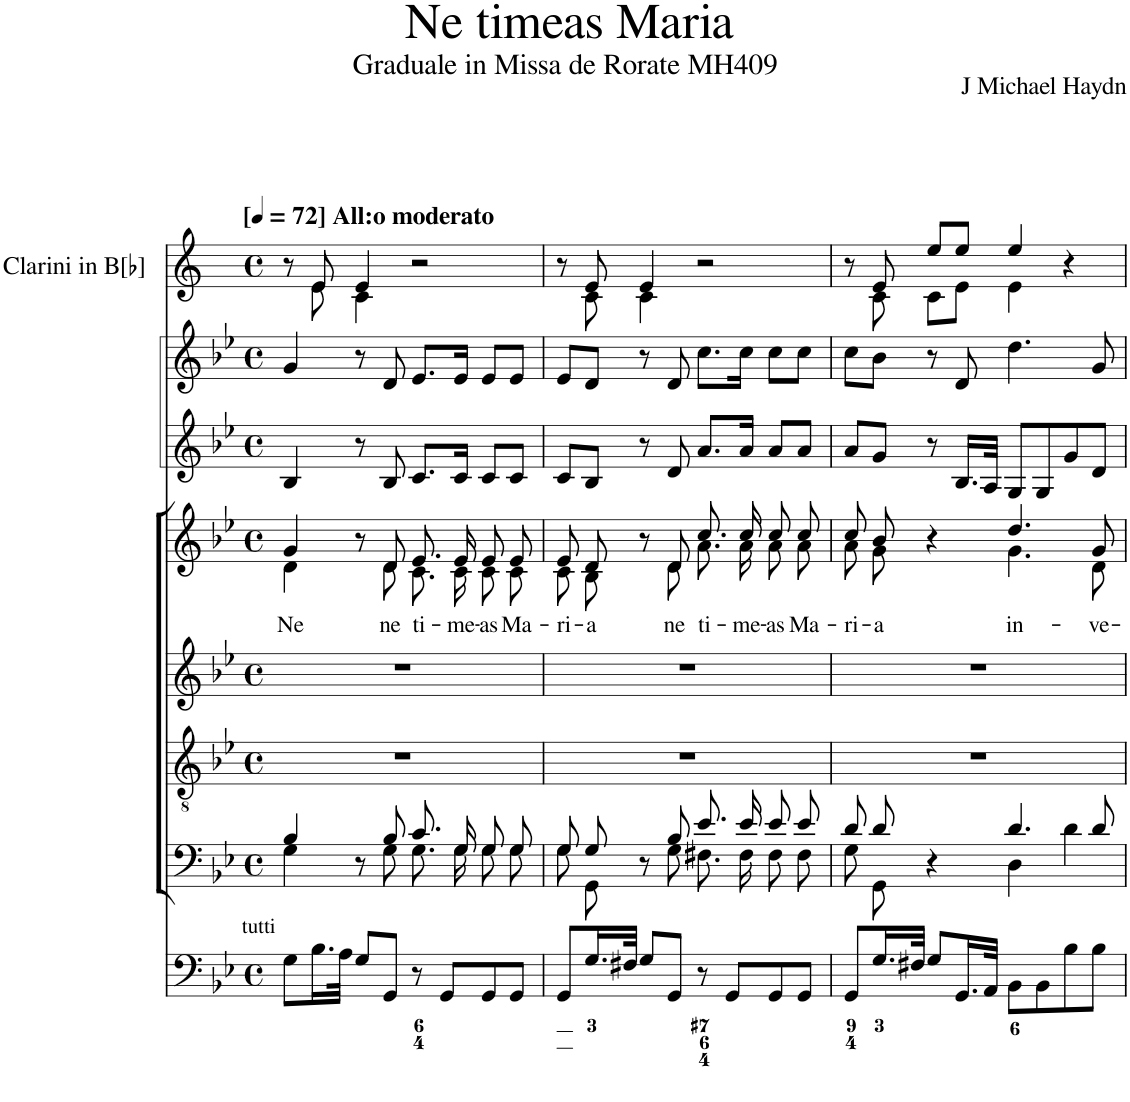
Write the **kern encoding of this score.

**kern	**kern	**kern	**kern	**kern	**text	**kern	**kern	**kern
*part8	*part7	*part6	*part5	*part4	*part4	*part3	*part2	*part1
*staff8	*staff7	*staff6	*staff5	*staff4	*staff4	*staff3	*staff2	*staff1
*I"Organ	*I"Voice	*I"Tenor	*I"Alto	*I"Voice	*	*I"Violin	*I"Violin	*I"Clarini in B[b]
*	*	*	*	*	*	*I'Vln	*I'Vln	*
*clefF4	*clefF4	*clefGv2	*clefG2	*clefG2	*	*clefG2	*clefG2	*clefG2
*	*	*	*	*	*	*	*	*Trd1c2
*k[b-e-]	*k[b-e-]	*k[b-e-]	*k[b-e-]	*k[b-e-]	*	*k[b-e-]	*k[b-e-]	*k[]
*M4/4	*M4/4	*M4/4	*M4/4	*M4/4	*	*M4/4	*M4/4	*M4/4
*met(c)	*met(c)	*met(c)	*met(c)	*met(c)	*	*met(c)	*met(c)	*met(c)
*MM72	*MM72	*MM72	*MM72	*MM72	*	*MM72	*MM72	*MM72
=1	=1	=1	=1	=1	=1	=1	=1	=1
*	*^	*	*	*	*	*	*	*
!	!	!	!	!	!	!	!	!	!LO:TX:a:B:t=[
!	!	!	!	!	!	!	!	!	!LO:TX:a:B:t=] All&colon;o moderato
!LO:TX:a:t=tutti	!	!	!	!	!	!	!	!	!
!	!	!	!	!	!	!LO:LY:b	!	!	!
*	*	*	*	*	*^	*	*	*	*^
8G\L	4B-/	4G\	1r	1r	4g/	4d\	Ne	4B-/	4g/	8r	8ryy
16.B-\L	.	.	.	.	.	.	.	.	.	8e/	8e\
32A\JJk	.	.	.	.	.	.	.	.	.	.	.
8G/L	8r	8ryy	.	.	8r	8ryy	.	8r	8r	4e/	4c\
!	!	!	!	!	!	!	!LO:LY:b	!	!	!	!
8GG/J	8B-/	8G\	.	.	8d/	8d\	ne	8B-/	8d/	.	.
!	!	!	!	!	!	!	!LO:LY:b	!	!	!	!
8r	8.c/L	8.G\L	.	.	8.e-/L	8.c\L	ti-	8.c/L	8.e-/L	2r	2ryy
8GG/L	.	.	.	.	.	.	.	.	.	.	.
!	!	!	!	!	!	!	!LO:LY:b	!	!	!	!
.	16G/Jk	16G\Jk	.	.	16e-/Jk	16c\Jk	-me-	16c/Jk	16e-/Jk	.	.
!	!	!	!	!	!	!	!LO:LY:b	!	!	!	!
8GG/	8G/L	8G\L	.	.	8e-/L	8c\L	-as	8c/L	8e-/L	.	.
!	!	!	!	!	!	!	!LO:LY:b	!	!	!	!
8GG/J	8G/J	8G\J	.	.	8e-/J	8c\J	Ma-	8c/J	8e-/J	.	.
=2	=2	=2	=2	=2	=2	=2	=2	=2	=2	=2	=2
!	!	!	!	!	!	!	!LO:LY:b	!	!	!	!
8GG/L	8G/L	8G\L	1r	1r	8e-/L	8c\L	-ri-	8c/L	8e-/L	8r	8ryy
!	!	!	!	!	!	!	!LO:LY:b	!	!	!	!
16.G/L	8G/J	8GG\J	.	.	8d/J	8B-\J	-a	8B-/J	8d/J	8e/	8c\
32F#X/JJk	.	.	.	.	.	.	.	.	.	.	.
8G/L	8r	8ryy	.	.	8r	8ryy	.	8r	8r	4e/	4c\
!	!	!	!	!	!	!	!LO:LY:b	!	!	!	!
8GG/J	8B-/	8G\L	.	.	8d/	8d\L	ne	8d/	8d/	.	.
!	!	!	!	!	!	!	!LO:LY:b	!	!	!	!
8r	8.e-/L	8.F#X\	.	.	8.cc/L	8.a\	ti-	8.a/L	8.cc\L	2r	2ryy
8GG/L	.	.	.	.	.	.	.	.	.	.	.
!	!	!	!	!	!	!	!LO:LY:b	!	!	!	!
.	16e-/Jk	16F#\Jk	.	.	16cc/Jk	16a\Jk	-me-	16a/Jk	16cc\Jk	.	.
!	!	!	!	!	!	!	!LO:LY:b	!	!	!	!
8GG/	8e-/L	8F#\L	.	.	8cc/L	8a\L	-as	8a/L	8cc\L	.	.
!	!	!	!	!	!	!	!LO:LY:b	!	!	!	!
8GG/J	8e-/J	8F#\J	.	.	8cc/J	8a\J	Ma-	8a/J	8cc\J	.	.
=3	=3	=3	=3	=3	=3	=3	=3	=3	=3	=3	=3
!	!	!	!	!	!	!	!LO:LY:b	!	!	!	!
8GG/L	8d/L	8G\L	1r	1r	8cc/L	8a\L	-ri-	8a/L	8cc\L	8r	8ryy
!	!	!	!	!	!	!	!LO:LY:b	!	!	!	!
16.G/L	8d/J	8GG\J	.	.	8b-/J	8g\J	-a	8g/J	8b-\J	8e/	8c\
32F#X/JJk	.	.	.	.	.	.	.	.	.	.	.
8G/L	4r	4ryy	.	.	4r	4ryy	.	8r	8r	8ee/L	8c\L
16.GG/L	.	.	.	.	.	.	.	16.B-/LL	8d/	8ee/J	8e\J
32AA/JJk	.	.	.	.	.	.	.	32A/JJk	.	.	.
!	!	!	!	!	!	!	!LO:LY:b	!	!	!	!
8BB-\L	4.d/	4D\	.	.	4.dd/	4.g\	in-	8G/L	4.dd\	4ee/	4e\
8BB-\	.	.	.	.	.	.	.	8G/	.	.	.
8B-\	.	4d\	.	.	.	.	.	8g/	.	4r	4ryy
!	!	!	!	!	!	!	!LO:LY:b	!	!	!	!
8B-\J	8d/	.	.	.	8g/	8d\	-ve-	8d/J	8g/	.	.
*	*v	*v	*	*	*v	*v	*	*	*	*v	*v
=	=	=	=	=	=	=	=	=
*-	*-	*-	*-	*-	*-	*-	*-	*-
